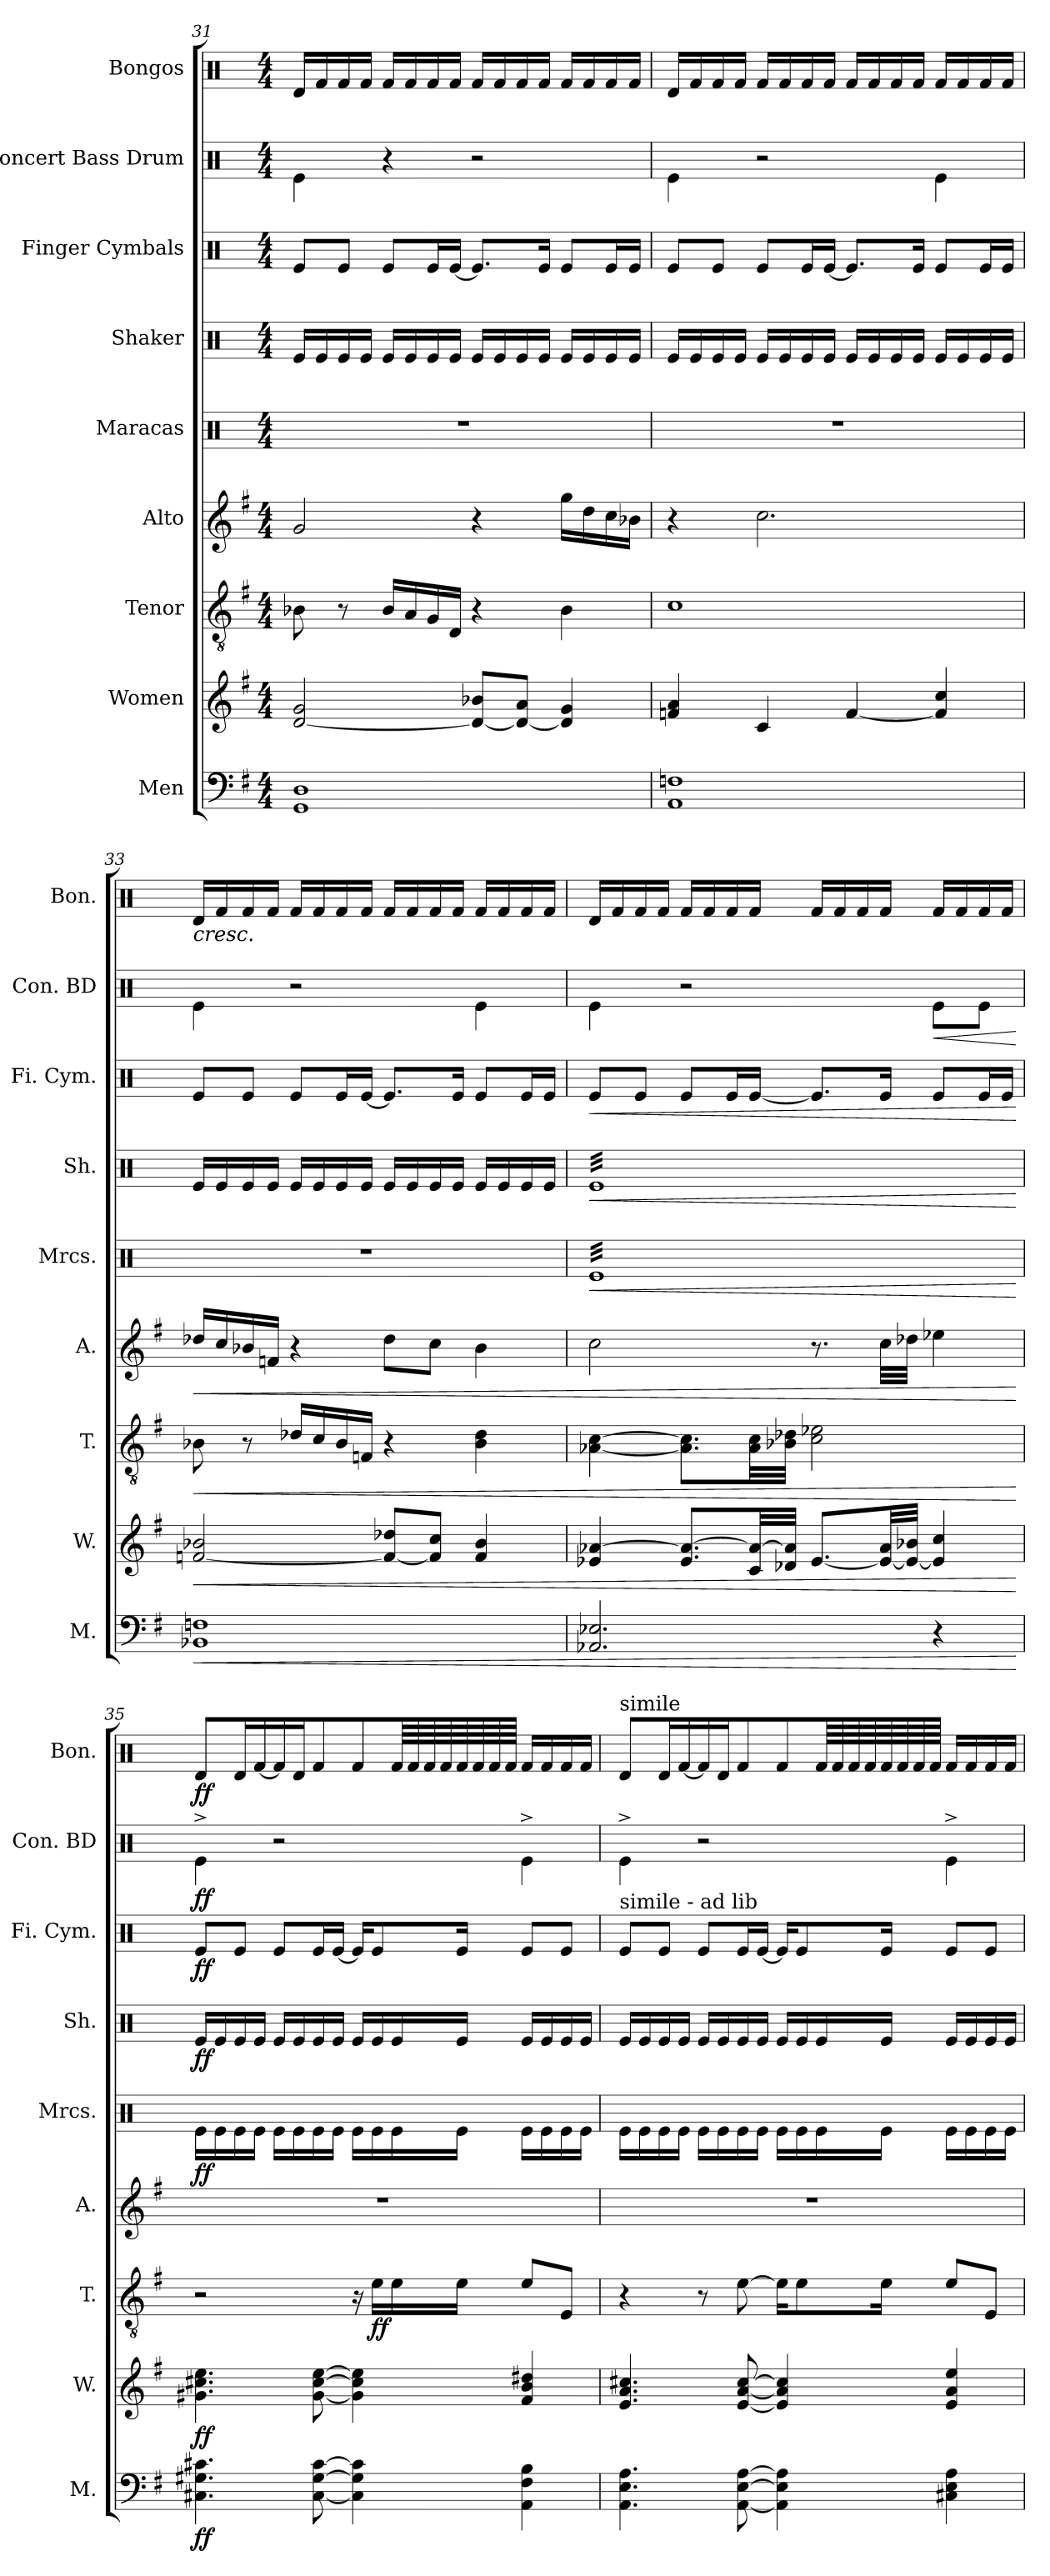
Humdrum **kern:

**kern	**dynam	**kern	**dynam	**kern	**dynam	**kern	**dynam	**kern	**dynam	**kern	**dynam	**kern	**dynam	**kern	**dynam	**kern	**dynam
*part9	*part9	*part8	*part8	*part7	*part7	*part6	*part6	*part5	*part5	*part4	*part4	*part3	*part3	*part2	*part2	*part1	*part1
*staff9	*staff9	*staff8	*staff8	*staff7	*staff7	*staff6	*staff6	*staff5	*staff5	*staff4	*staff4	*staff3	*staff3	*staff2	*staff2	*staff1	*staff1
*I"Men	*	*I"Women	*	*I"Tenor	*	*I"Alto	*	*I"Maracas	*	*I"Shaker	*	*I"Finger Cymbals	*	*I"Concert Bass Drum	*	*I"Bongos	*
*I'M.	*	*I'W.	*	*I'T.	*	*I'A.	*	*I'Mrcs.	*	*I'Sh.	*	*I'Fi. Cym.	*	*I'Con. BD	*	*I'Bon.	*
!!LO:PB:g=z
*clefF4	*	*clefG2	*	*clefGv2	*	*clefG2	*	*clefX	*	*clefX	*	*clefX	*	*clefX	*	*clefX	*
*k[f#]	*	*k[f#]	*	*k[f#]	*	*k[f#]	*	*k[]	*	*k[]	*	*k[]	*	*k[]	*	*k[]	*
*M4/4	*	*M4/4	*	*M4/4	*	*M4/4	*	*M4/4	*	*M4/4	*	*M4/4	*	*M4/4	*	*M4/4	*
=31	=31	=31	=31	=31	=31	=31	=31	=31	=31	=31	=31	=31	=31	=31	=31	=31	=31
1GG 1D	.	[2d/ 2g/	.	8B-X\	.	2g/	.	1r	.	16Re/LL	.	8Re/L	.	4Re\	.	16Rd/LL	.
.	.	.	.	.	.	.	.	.	.	16Re/	.	.	.	.	.	16Rf/	.
.	.	.	.	8r	.	.	.	.	.	16Re/	.	8Re/J	.	.	.	16Rf/	.
.	.	.	.	.	.	.	.	.	.	16Re/JJ	.	.	.	.	.	16Rf/JJ	.
.	.	.	.	16B-/LL	.	.	.	.	.	16Re/LL	.	8Re/L	.	4r	.	16Rf/LL	.
.	.	.	.	16A/	.	.	.	.	.	16Re/	.	.	.	.	.	16Rf/	.
.	.	.	.	16G/	.	.	.	.	.	16Re/	.	16Re/L	.	.	.	16Rf/	.
.	.	.	.	16D/JJ	.	.	.	.	.	16Re/JJ	.	[16Re/JJ	.	.	.	16Rf/JJ	.
.	.	8d/_ 8b-X/L	.	4r	.	4r	.	.	.	16Re/LL	.	8.Re/L]	.	2r	.	16Rf/LL	.
.	.	.	.	.	.	.	.	.	.	16Re/	.	.	.	.	.	16Rf/	.
.	.	8d/_ 8a/J	.	.	.	.	.	.	.	16Re/	.	.	.	.	.	16Rf/	.
.	.	.	.	.	.	.	.	.	.	16Re/JJ	.	16Re/Jk	.	.	.	16Rf/JJ	.
.	.	4d/] 4g/	.	4B-\	.	16gg\LL	.	.	.	16Re/LL	.	8Re/L	.	.	.	16Rf/LL	.
.	.	.	.	.	.	16dd\	.	.	.	16Re/	.	.	.	.	.	16Rf/	.
.	.	.	.	.	.	16cc\	.	.	.	16Re/	.	16Re/L	.	.	.	16Rf/	.
.	.	.	.	.	.	16b-X\JJ	.	.	.	16Re/JJ	.	16Re/JJ	.	.	.	16Rf/JJ	.
=32	=32	=32	=32	=32	=32	=32	=32	=32	=32	=32	=32	=32	=32	=32	=32	=32	=32
1AA 1Fn	.	4fn/ 4a/	.	1c	.	4r	.	1r	.	16Re/LL	.	8Re/L	.	4Re\	.	16Rd/LL	.
.	.	.	.	.	.	.	.	.	.	16Re/	.	.	.	.	.	16Rf/	.
.	.	.	.	.	.	.	.	.	.	16Re/	.	8Re/J	.	.	.	16Rf/	.
.	.	.	.	.	.	.	.	.	.	16Re/JJ	.	.	.	.	.	16Rf/JJ	.
.	.	4c/	.	.	.	2.cc\	.	.	.	16Re/LL	.	8Re/L	.	2r	.	16Rf/LL	.
.	.	.	.	.	.	.	.	.	.	16Re/	.	.	.	.	.	16Rf/	.
.	.	.	.	.	.	.	.	.	.	16Re/	.	16Re/L	.	.	.	16Rf/	.
.	.	.	.	.	.	.	.	.	.	16Re/JJ	.	[16Re/JJ	.	.	.	16Rf/JJ	.
.	.	[4f/	.	.	.	.	.	.	.	16Re/LL	.	8.Re/L]	.	.	.	16Rf/LL	.
.	.	.	.	.	.	.	.	.	.	16Re/	.	.	.	.	.	16Rf/	.
.	.	.	.	.	.	.	.	.	.	16Re/	.	.	.	.	.	16Rf/	.
.	.	.	.	.	.	.	.	.	.	16Re/JJ	.	16Re/Jk	.	.	.	16Rf/JJ	.
.	.	4f/] 4cc/	.	.	.	.	.	.	.	16Re/LL	.	8Re/L	.	4Re\	.	16Rf/LL	.
.	.	.	.	.	.	.	.	.	.	16Re/	.	.	.	.	.	16Rf/	.
.	.	.	.	.	.	.	.	.	.	16Re/	.	16Re/L	.	.	.	16Rf/	.
.	.	.	.	.	.	.	.	.	.	16Re/JJ	.	16Re/JJ	.	.	.	16Rf/JJ	.
!!LO:PB:g=z
=33	=33	=33	=33	=33	=33	=33	=33	=33	=33	=33	=33	=33	=33	=33	=33	=33	=33
!	!	!	!	!	!	!	!	!	!	!	!	!	!	!	!	!LO:TX:b:i:t=cresc.	!
!	!LO:HP:b	!	!LO:HP:b	!	!LO:HP:b	!	!LO:HP:b	!	!	!	!	!	!	!	!	!	!
1BB-X 1Fn	<	[2fn/ 2b-X/	<	8B-X\	<	16dd-X/LL	<	1r	.	16Re/LL	.	8Re/L	.	4Re\	.	16Rd/LL	.
.	.	.	.	.	.	16cc/	.	.	.	16Re/	.	.	.	.	.	16Rf/	.
.	.	.	.	8r	.	16b-X/	.	.	.	16Re/	.	8Re/J	.	.	.	16Rf/	.
.	.	.	.	.	.	16fn/JJ	.	.	.	16Re/JJ	.	.	.	.	.	16Rf/JJ	.
.	.	.	.	16d-X/LL	.	4r	.	.	.	16Re/LL	.	8Re/L	.	2r	.	16Rf/LL	.
.	.	.	.	16c/	.	.	.	.	.	16Re/	.	.	.	.	.	16Rf/	.
.	.	.	.	16B-/	.	.	.	.	.	16Re/	.	16Re/L	.	.	.	16Rf/	.
.	.	.	.	16Fn/JJ	.	.	.	.	.	16Re/JJ	.	[16Re/JJ	.	.	.	16Rf/JJ	.
.	.	8f/_ 8dd-X/L	.	4r	.	8dd-\L	.	.	.	16Re/LL	.	8.Re/L]	.	.	.	16Rf/LL	.
.	.	.	.	.	.	.	.	.	.	16Re/	.	.	.	.	.	16Rf/	.
.	.	8f/] 8cc/J	.	.	.	8cc\J	.	.	.	16Re/	.	.	.	.	.	16Rf/	.
.	.	.	.	.	.	.	.	.	.	16Re/JJ	.	16Re/Jk	.	.	.	16Rf/JJ	.
.	.	4f/ 4b-/	.	4B-\ 4d-\	.	4b-\	.	.	.	16Re/LL	.	8Re/L	.	4Re\	.	16Rf/LL	.
.	.	.	.	.	.	.	.	.	.	16Re/	.	.	.	.	.	16Rf/	.
.	.	.	.	.	.	.	.	.	.	16Re/	.	16Re/L	.	.	.	16Rf/	.
.	.	.	.	.	.	.	.	.	.	16Re/JJ	.	16Re/JJ	.	.	.	16Rf/JJ	.
=34	=34	=34	=34	=34	=34	=34	=34	=34	=34	=34	=34	=34	=34	=34	=34	=34	=34
!	!	!	!	!	!	!	!	!	!LO:HP:b	!	!LO:HP:b	!	!LO:HP:b	!	!	!	!
*	*	*	*	*	*	*	*	*tremolo	*	*	*	*	*	*	*	*	*
*	*	*	*	*	*	*	*	*	*	*tremolo	*	*	*	*	*	*	*
2.AA-X/ 2.E-X/	.	4e-X/ [4a-X/	.	[4A-X\ [4c\	.	2cc\	.	32ReLLL	<	32ReLLL	<	8Re/L	<	4Re\	.	16Rd/LL	.
.	.	.	.	.	.	.	.	32Re	.	32Re	.	.	.	.	.	.	.
.	.	.	.	.	.	.	.	32Re	.	32Re	.	.	.	.	.	16Rf/	.
.	.	.	.	.	.	.	.	32Re	.	32Re	.	.	.	.	.	.	.
.	.	.	.	.	.	.	.	32Re	.	32Re	.	8Re/J	.	.	.	16Rf/	.
.	.	.	.	.	.	.	.	32Re	.	32Re	.	.	.	.	.	.	.
.	.	.	.	.	.	.	.	32Re	.	32Re	.	.	.	.	.	16Rf/JJ	.
.	.	.	.	.	.	.	.	32Re	.	32Re	.	.	.	.	.	.	.
.	.	8.e-/ 8.a-/_L	.	8.A-\] 8.c\]L	.	.	.	32Re	.	32Re	.	8Re/L	.	2r	.	16Rf/LL	.
.	.	.	.	.	.	.	.	32Re	.	32Re	.	.	.	.	.	.	.
.	.	.	.	.	.	.	.	32Re	.	32Re	.	.	.	.	.	16Rf/	.
.	.	.	.	.	.	.	.	32Re	.	32Re	.	.	.	.	.	.	.
.	.	.	.	.	.	.	.	32Re	.	32Re	.	16Re/L	.	.	.	16Rf/	.
.	.	.	.	.	.	.	.	32Re	.	32Re	.	.	.	.	.	.	.
.	.	32c/ 32a-/_LL	.	32A-\ 32c\LL	.	.	.	32Re	.	32Re	.	[16Re/JJ	.	.	.	16Rf/JJ	.
.	.	32d-X/ 32a-/]JJJ	.	32B-X\ 32d-X\JJJ	.	.	.	32Re	.	32Re	.	.	.	.	.	.	.
.	.	[8.e-/L	.	2c\ 2e-X\	.	8.r	.	32Re	.	32Re	.	8.Re/L]	.	.	.	16Rf/LL	.
.	.	.	.	.	.	.	.	32Re	.	32Re	.	.	.	.	.	.	.
.	.	.	.	.	.	.	.	32Re	.	32Re	.	.	.	.	.	16Rf/	.
.	.	.	.	.	.	.	.	32Re	.	32Re	.	.	.	.	.	.	.
.	.	.	.	.	.	.	.	32Re	.	32Re	.	.	.	.	.	16Rf/	.
.	.	.	.	.	.	.	.	32Re	.	32Re	.	.	.	.	.	.	.
.	.	32e-/_ 32a-/LL	.	.	.	32cc\LLL	.	32Re	.	32Re	.	16Re/Jk	.	.	.	16Rf/JJ	.
.	.	32e-/_ 32b-X/JJJ	.	.	.	32dd-X\JJJ	.	32Re	.	32Re	.	.	.	.	.	.	.
!	!	!	!	!	!	!	!	!	!	!	!	!	!	!	!LO:HP:b	!	!
4r	.	4e-/] 4cc/	.	.	.	4ee-X\	.	32Re	.	32Re	.	8Re/L	.	8Re\L	<	16Rf/LL	.
.	.	.	.	.	.	.	.	32Re	.	32Re	.	.	.	.	.	.	.
.	.	.	.	.	.	.	.	32Re	.	32Re	.	.	.	.	.	16Rf/	.
.	.	.	.	.	.	.	.	32Re	.	32Re	.	.	.	.	.	.	.
.	.	.	.	.	.	.	.	32Re	.	32Re	.	16Re/L	.	8Re\J	.	16Rf/	.
.	.	.	.	.	.	.	.	32Re	.	32Re	.	.	.	.	.	.	.
.	.	.	.	.	.	.	.	32Re	.	32Re	.	16Re/JJ	.	.	.	16Rf/JJ	.
.	.	.	.	.	.	.	.	32ReJJJ	.	32ReJJJ	.	.	.	.	.	.	.
*	*	*	*	*	*	*	*	*	*	*Xtremolo	*	*	*	*	*	*	*
*	*	*	*	*	*	*	*	*Xtremolo	*	*	*	*	*	*	*	*	*
.	[	.	[	.	[	.	[	.	[	.	[	.	[	.	[	.	.
!!LO:PB:g=z
=35	=35	=35	=35	=35	=35	=35	=35	=35	=35	=35	=35	=35	=35	=35	=35	=35	=35
!	!LO:DY:b	!	!LO:DY:b	!	!	!	!	!	!LO:DY:b	!	!LO:DY:b	!	!LO:DY:b	!	!LO:DY:b	!	!LO:DY:b
4.C#X\ 4.G#X\ 4.c#X\	ff	4.g#X\ 4.cc#X\ 4.ee\	ff	2r	.	1r	.	16Re\LL	ff	16Re/LL	ff	8Re/L	ff	4Re^\	ff	8Rd/L	ff
.	.	.	.	.	.	.	.	16Re\	.	16Re/	.	.	.	.	.	.	.
.	.	.	.	.	.	.	.	16Re\	.	16Re/	.	8Re/J	.	.	.	16Rd/L	.
.	.	.	.	.	.	.	.	16Re\JJ	.	16Re/JJ	.	.	.	.	.	[16Rf/JJ	.
.	.	.	.	.	.	.	.	16Re\LL	.	16Re/LL	.	8Re/L	.	2r	.	16Rf/LL]	.
.	.	.	.	.	.	.	.	16Re\	.	16Re/	.	.	.	.	.	16Rd/J	.
[8C#\ [8G#\ [8c#\	.	[8g#\ [8cc#\ [8ee\	.	.	.	.	.	16Re\	.	16Re/	.	16Re/L	.	.	.	8Rf/J	.
.	.	.	.	.	.	.	.	16Re\JJ	.	16Re/JJ	.	[16Re/JJ	.	.	.	.	.
4C#\] 4G#\] 4c#\]	.	4g#\] 4cc#\] 4ee\]	.	16r	.	.	.	16Re\LL	.	16Re/LL	.	16Re/KL]	.	.	.	8Rf/L	.
!	!	!	!	!	!LO:DY:b	!	!	!	!	!	!	!	!	!	!	!	!
.	.	.	.	16e\LL	ff	.	.	16Re\	.	16Re/	.	8Re/	.	.	.	.	.
*	*	*	*	*	*	*	*	*	*	*	*	*	*	*	*	*tremolo	*
.	.	.	.	16e\	.	.	.	16Re\	.	16Re/	.	.	.	.	.	64Rf/	.
.	.	.	.	.	.	.	.	.	.	.	.	.	.	.	.	64Rf/	.
.	.	.	.	.	.	.	.	.	.	.	.	.	.	.	.	64Rf/	.
.	.	.	.	.	.	.	.	.	.	.	.	.	.	.	.	64Rf/	.
.	.	.	.	16e\JJ	.	.	.	16Re\JJ	.	16Re/JJ	.	16Re/Jk	.	.	.	64Rf/	.
.	.	.	.	.	.	.	.	.	.	.	.	.	.	.	.	64Rf/	.
.	.	.	.	.	.	.	.	.	.	.	.	.	.	.	.	64Rf/	.
.	.	.	.	.	.	.	.	.	.	.	.	.	.	.	.	64Rf/JJJJ	.
*	*	*	*	*	*	*	*	*	*	*	*	*	*	*	*	*Xtremolo	*
4AA\ 4F#\ 4B\	.	4f#/ 4b/ 4dd#X/	.	8e/L	.	.	.	16Re\LL	.	16Re/LL	.	8Re/L	.	4Re^\	.	16Rf/LL	.
.	.	.	.	.	.	.	.	16Re\	.	16Re/	.	.	.	.	.	16Rf/	.
.	.	.	.	8E/J	.	.	.	16Re\	.	16Re/	.	8Re/J	.	.	.	16Rf/	.
.	.	.	.	.	.	.	.	16Re\JJ	.	16Re/JJ	.	.	.	.	.	16Rf/JJ	.
=36	=36	=36	=36	=36	=36	=36	=36	=36	=36	=36	=36	=36	=36	=36	=36	=36	=36
!	!	!	!	!	!	!	!	!	!	!	!	!	!	!	!	!LO:TX:a:t=simile	!
!	!	!	!	!	!	!	!	!	!	!	!	!LO:TX:a:t=simile - ad lib	!	!	!	!	!
4.AA\ 4.E\ 4.A\	.	4.e/ 4.a/ 4.cc#X/	.	4r	.	1r	.	16Re\LL	.	16Re/LL	.	8Re/L	.	4Re^\	.	8Rd/L	.
.	.	.	.	.	.	.	.	16Re\	.	16Re/	.	.	.	.	.	.	.
.	.	.	.	.	.	.	.	16Re\	.	16Re/	.	8Re/J	.	.	.	16Rd/L	.
.	.	.	.	.	.	.	.	16Re\JJ	.	16Re/JJ	.	.	.	.	.	[16Rf/JJ	.
.	.	.	.	8r	.	.	.	16Re\LL	.	16Re/LL	.	8Re/L	.	2r	.	16Rf/LL]	.
.	.	.	.	.	.	.	.	16Re\	.	16Re/	.	.	.	.	.	16Rd/J	.
[8AA\ [8E\ [8A\	.	[8e/ [8a/ [8cc#/	.	[8e\	.	.	.	16Re\	.	16Re/	.	16Re/L	.	.	.	8Rf/J	.
.	.	.	.	.	.	.	.	16Re\JJ	.	16Re/JJ	.	[16Re/JJ	.	.	.	.	.
4AA\] 4E\] 4A\]	.	4e/] 4a/] 4cc#/]	.	16e\KL]	.	.	.	16Re\LL	.	16Re/LL	.	16Re/KL]	.	.	.	8Rf/L	.
.	.	.	.	8e\	.	.	.	16Re\	.	16Re/	.	8Re/	.	.	.	.	.
*	*	*	*	*	*	*	*	*	*	*	*	*	*	*	*	*tremolo	*
.	.	.	.	.	.	.	.	16Re\	.	16Re/	.	.	.	.	.	64Rf/	.
.	.	.	.	.	.	.	.	.	.	.	.	.	.	.	.	64Rf/	.
.	.	.	.	.	.	.	.	.	.	.	.	.	.	.	.	64Rf/	.
.	.	.	.	.	.	.	.	.	.	.	.	.	.	.	.	64Rf/	.
.	.	.	.	16e\Jk	.	.	.	16Re\JJ	.	16Re/JJ	.	16Re/Jk	.	.	.	64Rf/	.
.	.	.	.	.	.	.	.	.	.	.	.	.	.	.	.	64Rf/	.
.	.	.	.	.	.	.	.	.	.	.	.	.	.	.	.	64Rf/	.
.	.	.	.	.	.	.	.	.	.	.	.	.	.	.	.	64Rf/JJJJ	.
*	*	*	*	*	*	*	*	*	*	*	*	*	*	*	*	*Xtremolo	*
4C#X\ 4E\ 4A\	.	4e/ 4a/ 4ee/	.	8e/L	.	.	.	16Re\LL	.	16Re/LL	.	8Re/L	.	4Re^\	.	16Rf/LL	.
.	.	.	.	.	.	.	.	16Re\	.	16Re/	.	.	.	.	.	16Rf/	.
.	.	.	.	8E/J	.	.	.	16Re\	.	16Re/	.	8Re/J	.	.	.	16Rf/	.
.	.	.	.	.	.	.	.	16Re\JJ	.	16Re/JJ	.	.	.	.	.	16Rf/JJ	.
=	=	=	=	=	=	=	=	=	=	=	=	=	=	=	=	=	=
*-	*-	*-	*-	*-	*-	*-	*-	*-	*-	*-	*-	*-	*-	*-	*-	*-	*-
